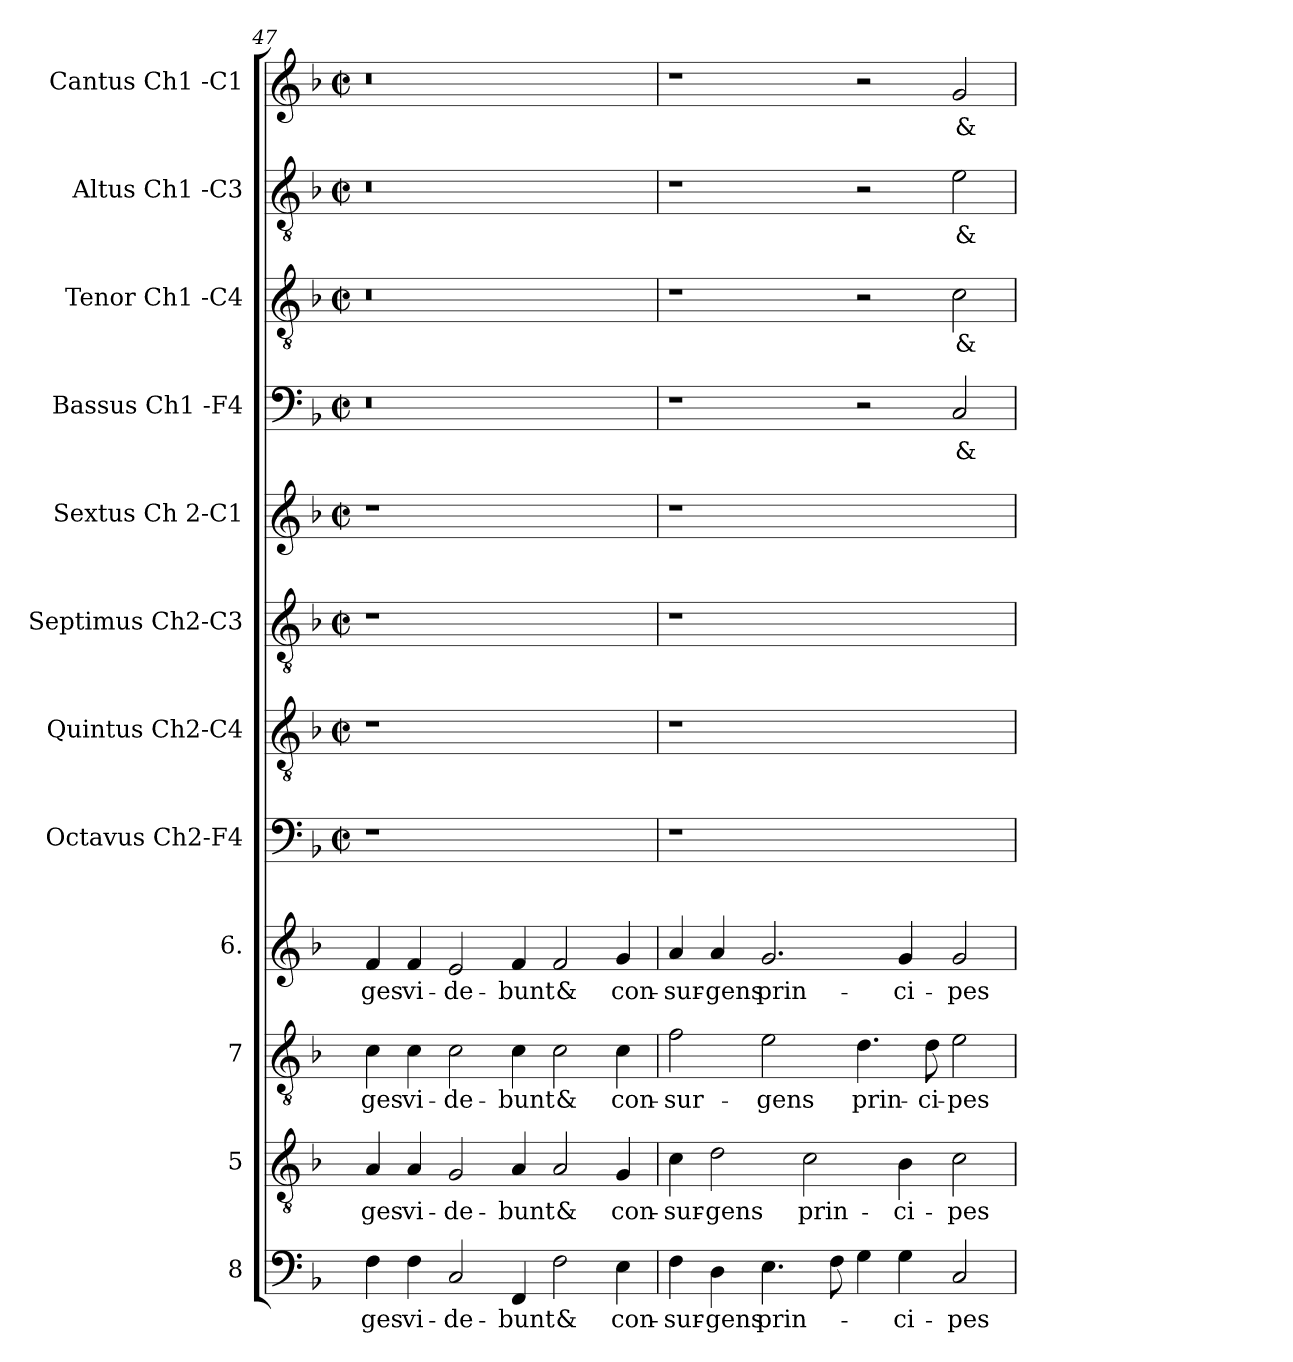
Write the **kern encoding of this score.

**kern	**text	**kern	**text	**kern	**text	**kern	**text	**kern	**kern	**kern	**kern	**kern	**text	**kern	**text	**kern	**text	**kern	**text
*part12	*part12	*part11	*part11	*part10	*part10	*part9	*part9	*part8	*part7	*part6	*part5	*part4	*part4	*part3	*part3	*part2	*part2	*part1	*part1
*staff12	*staff12	*staff11	*staff11	*staff10	*staff10	*staff9	*staff9	*staff8	*staff7	*staff6	*staff5	*staff4	*staff4	*staff3	*staff3	*staff2	*staff2	*staff1	*staff1
*I"8	*	*I"5	*	*I"7	*	*I"6.	*	*I"Octavus  Ch2-F4	*I"Quintus  Ch2-C4	*I"Septimus  Ch2-C3	*I"Sextus  Ch 2-C1	*I"Bassus  Ch1 -F4	*	*I"Tenor  Ch1 -C4	*	*I"Altus  Ch1 -C3	*	*I"Cantus  Ch1 -C1	*
*	*	*	*	*	*	*	*	*	*	*	*	*I'B	*	*I'T	*	*I'A	*	*I'C	*
*clefF4	*	*clefGv2	*	*clefGv2	*	*clefG2	*	*clefF4	*clefGv2	*clefGv2	*clefG2	*clefF4	*	*clefGv2	*	*clefGv2	*	*clefG2	*
*k[b-]	*	*k[b-]	*	*k[b-]	*	*k[b-]	*	*k[b-]	*k[b-]	*k[b-]	*k[b-]	*k[b-]	*	*k[b-]	*	*k[b-]	*	*k[b-]	*
*F:	*	*F:	*	*F:	*	*F:	*	*F:	*F:	*F:	*F:	*F:	*	*F:	*	*F:	*	*F:	*
*	*	*	*	*	*	*	*	*M2/2	*M2/2	*M2/2	*M2/2	*M2/2	*	*M2/2	*	*M2/2	*	*M2/2	*
*	*	*	*	*	*	*	*	*met(c|)	*met(c|)	*met(c|)	*met(c|)	*met(c|)	*	*met(c|)	*	*met(c|)	*	*met(c|)	*
=47	=47	=47	=47	=47	=47	=47	=47	=47	=47	=47	=47	=47	=47	=47	=47	=47	=47	=47	=47
!	!LO:LY:b:cj	!	!LO:LY:b:cj	!	!LO:LY:b:cj	!	!LO:LY:b:cj	!	!	!	!	!	!	!	!	!	!	!	!
4F\	-ges	4A/	-ges	4c\	-ges	4f/	-ges	1r	1r	1r	1r	0r	.	0r	.	0r	.	0r	.
!	!LO:LY:b:cj	!	!LO:LY:b:cj	!	!LO:LY:b:cj	!	!LO:LY:b:cj	!	!	!	!	!	!	!	!	!	!	!	!
4F\	vi-	4A/	vi-	4c\	vi-	4f/	vi-	.	.	.	.	.	.	.	.	.	.	.	.
!	!LO:LY:b:cj	!	!LO:LY:b:cj	!	!LO:LY:b:cj	!	!LO:LY:b:cj	!	!	!	!	!	!	!	!	!	!	!	!
2C/	-de-	2G/	-de-	2c\	-de-	2e/	-de-	.	.	.	.	.	.	.	.	.	.	.	.
!	!LO:LY:b:cj	!	!LO:LY:b:cj	!	!LO:LY:b:cj	!	!LO:LY:b:cj	!	!	!	!	!	!	!	!	!	!	!	!
4FF/	-bunt	4A/	-bunt	4c\	-bunt	4f/	-bunt	1ryy	1ryy	1ryy	1ryy	.	.	.	.	.	.	.	.
!	!LO:LY:b:cj	!	!LO:LY:b:cj	!	!LO:LY:b:cj	!	!LO:LY:b:cj	!	!	!	!	!	!	!	!	!	!	!	!
2F\	&	2A/	&	2c\	&	2f/	&	.	.	.	.	.	.	.	.	.	.	.	.
!	!LO:LY:b:cj	!	!LO:LY:b:cj	!	!LO:LY:b:cj	!	!LO:LY:b:cj	!	!	!	!	!	!	!	!	!	!	!	!
4E\	con-	4G/	con-	4c\	con-	4g/	con-	.	.	.	.	.	.	.	.	.	.	.	.
=48	=48	=48	=48	=48	=48	=48	=48	=48	=48	=48	=48	=48	=48	=48	=48	=48	=48	=48	=48
!	!LO:LY:b	!	!LO:LY:b	!	!LO:LY:b:cj	!	!LO:LY:b	!	!	!	!	!	!	!	!	!	!	!	!
4F\	-sur-	4c\	-sur-	2f\	-sur-	4a/	-sur-	1r	1r	1r	1r	1r	.	1r	.	1r	.	1r	.
!	!LO:LY:b:rj	!	!LO:LY:b:rj	!	!	!	!LO:LY:b:rj	!	!	!	!	!	!	!	!	!	!	!	!
4D\	-gens	2d\	-gens	.	.	4a/	-gens	.	.	.	.	.	.	.	.	.	.	.	.
!	!LO:LY:b:cj	!	!	!	!LO:LY:b:cj	!	!LO:LY:b:cj	!	!	!	!	!	!	!	!	!	!	!	!
4.E\	prin-	.	.	2e\	-gens	2.g/	prin-	.	.	.	.	.	.	.	.	.	.	.	.
!	!	!	!LO:LY:b:cj	!	!	!	!	!	!	!	!	!	!	!	!	!	!	!	!
.	.	2c\	prin-	.	.	.	.	.	.	.	.	.	.	.	.	.	.	.	.
8F\	.	.	.	.	.	.	.	.	.	.	.	.	.	.	.	.	.	.	.
!	!	!	!	!	!LO:LY:b:cj	!	!	!	!	!	!	!	!	!	!	!	!	!	!
4G\	.	.	.	4.d\	prin-	.	.	1ryy	1ryy	1ryy	1ryy	2r	.	2r	.	2r	.	2r	.
!	!LO:LY:b:cj	!	!LO:LY:b:cj	!	!	!	!LO:LY:b:cj	!	!	!	!	!	!	!	!	!	!	!	!
4G\	-ci-	4B-\	-ci-	.	.	4g/	-ci-	.	.	.	.	.	.	.	.	.	.	.	.
!	!	!	!	!	!LO:LY:b	!	!	!	!	!	!	!	!	!	!	!	!	!	!
.	.	.	.	8d\	-ci-	.	.	.	.	.	.	.	.	.	.	.	.	.	.
!	!LO:LY:b:cj	!	!LO:LY:b:cj	!	!LO:LY:b:rj	!	!LO:LY:b:cj	!	!	!	!	!	!LO:LY:b:cj	!	!LO:LY:b:cj	!	!LO:LY:b:cj	!	!LO:LY:b:cj
2C/	-pes	2c\	-pes	2e\	-pes	2g/	-pes	.	.	.	.	[>2C/	&	2c\	&	2e\	&	[>2g/	&
=	=	=	=	=	=	=	=	=	=	=	=	=	=	=	=	=	=	=	=
*-	*-	*-	*-	*-	*-	*-	*-	*-	*-	*-	*-	*-	*-	*-	*-	*-	*-	*-	*-
